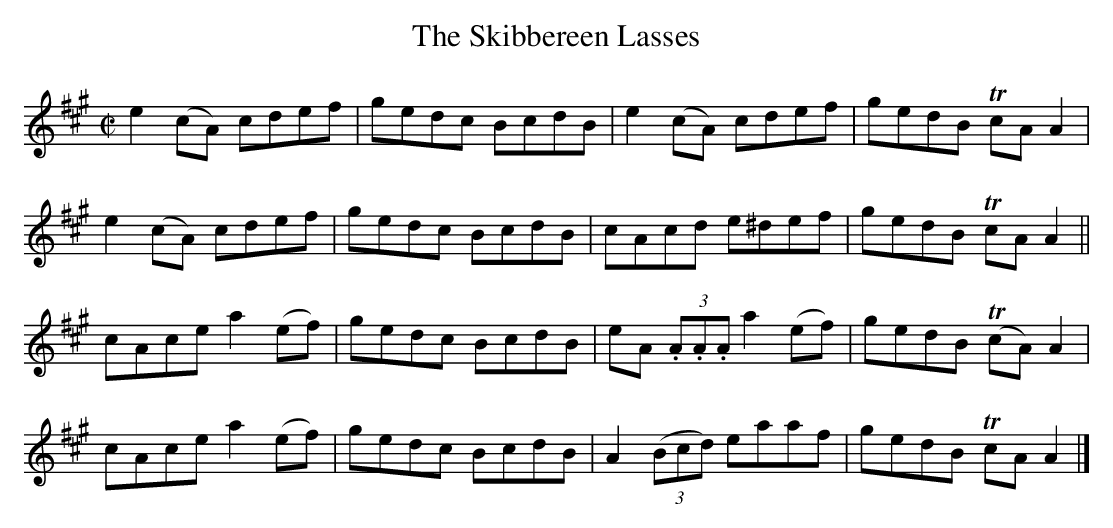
X:1
T: The Skibbereen Lasses
M: C|
L: 1/8
K: A
e2 (cA)   cdef  | gedc BcdB | e2 (cA)     cdef    | gedB  TcA  A2 |
e2 (cA)   cdef  | gedc BcdB | cAcd        e^def   | gedB  TcA  A2 ||
 cAce   a2 (ef) | gedc BcdB | eA (3.A.A.A a2 (ef) | gedB T(cA) A2 |
 cAce   a2 (ef) | gedc BcdB | A2 ((3Bcd)  eaaf    | gedB  TcA  A2 |]
